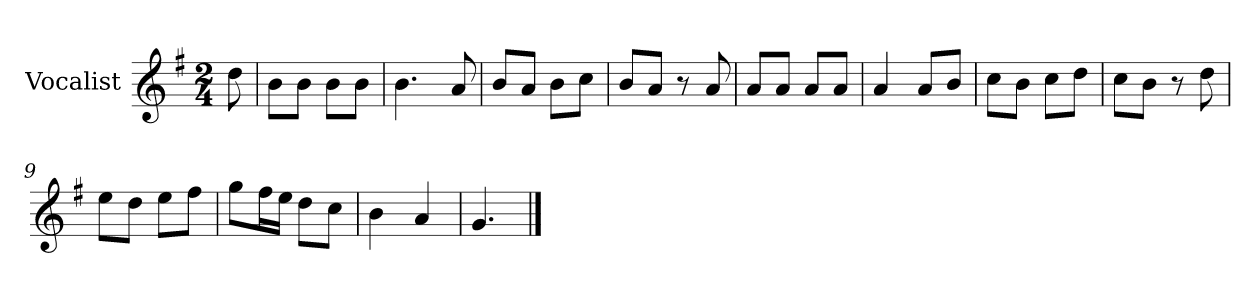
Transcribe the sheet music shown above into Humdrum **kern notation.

**kern
*part1
*staff1
*I"Vocalist
*k[f#]
*G:
*M2/4
=
8dd
=1
8bL
8bJ
8bL
8bJ
=2
4.b
8a
=3
8bL
8aJ
8bL
8ccJ
=4
8bL
8aJ
8r
8a
=5
8aL
8aJ
8aL
8aJ
=6
4a
8aL
8bJ
=7
8ccL
8bJ
8ccL
8ddJ
=8
8ccL
8bJ
8r
8dd
=9
8eeL
8ddJ
8eeL
8ff#J
=10
8ggL
16ff#L
16eeJJ
8ddL
8ccJ
=11
4b
4a
=12
4.g
==
*-
